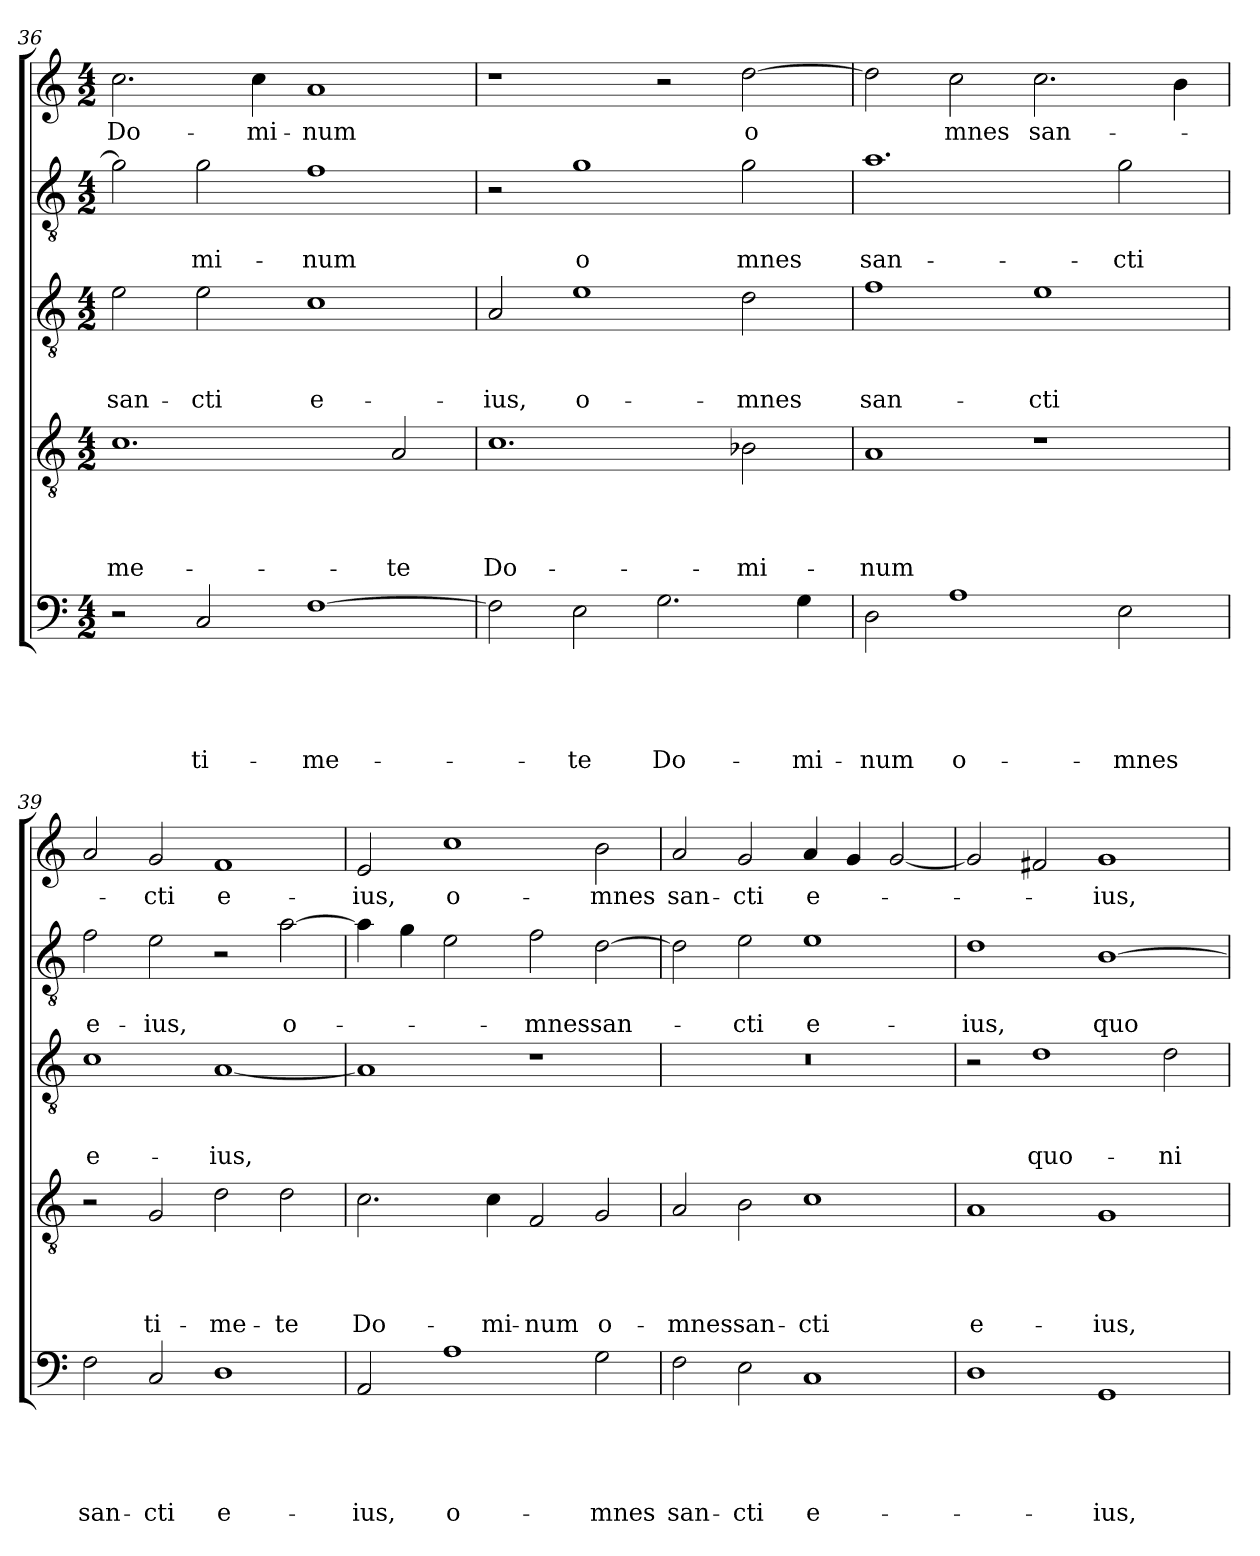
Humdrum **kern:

**kern	**text	**text	**text	**text	**text	**kern	**text	**text	**text	**text	**kern	**text	**text	**text	**kern	**text	**text	**kern	**text
*part5	*part5	*part5	*part5	*part5	*part5	*part4	*part4	*part4	*part4	*part4	*part3	*part3	*part3	*part3	*part2	*part2	*part2	*part1	*part1
*staff5	*staff5	*staff5	*staff5	*staff5	*staff5	*staff4	*staff4	*staff4	*staff4	*staff4	*staff3	*staff3	*staff3	*staff3	*staff2	*staff2	*staff2	*staff1	*staff1
!!LO:LB:g=z
*clefF4	*	*	*	*	*	*clefGv2	*	*	*	*	*clefGv2	*	*	*	*clefGv2	*	*	*clefG2	*
*k[]	*	*	*	*	*	*k[]	*	*	*	*	*k[]	*	*	*	*k[]	*	*	*k[]	*
*C:	*	*	*	*	*	*C:	*	*	*	*	*C:	*	*	*	*C:	*	*	*C:	*
*M4/2	*	*	*	*	*	*M4/2	*	*	*	*	*M4/2	*	*	*	*M4/2	*	*	*M4/2	*
=36	=36	=36	=36	=36	=36	=36	=36	=36	=36	=36	=36	=36	=36	=36	=36	=36	=36	=36	=36
!	!	!	!	!	!	!	!	!	!	!LO:LY:b	!	!	!	!LO:LY:b	!	!	!	!	!LO:LY:b
2r	.	.	.	.	.	1.c	.	.	.	-me-	2e\	.	.	san-	2g\]	.	.	2.cc\	Do-
!	!	!	!	!	!LO:LY:b	!	!	!	!	!	!	!	!	!LO:LY:b	!	!	!LO:LY:b	!	!
2C/	.	.	.	.	ti-	.	.	.	.	.	2e\	.	.	-cti	2g\	.	-mi-	.	.
!	!	!	!	!	!	!	!	!	!	!	!	!	!	!	!	!	!	!	!LO:LY:b
.	.	.	.	.	.	.	.	.	.	.	.	.	.	.	.	.	.	4cc\	-mi-
!	!	!	!	!	!LO:LY:b	!	!	!	!	!	!	!	!	!LO:LY:b	!	!	!LO:LY:b	!	!LO:LY:b
[1F	.	.	.	.	-me-	.	.	.	.	.	1c	.	.	e-	1f	.	-num	1a	-num
!	!	!	!	!	!	!	!	!	!	!LO:LY:b	!	!	!	!	!	!	!	!	!
.	.	.	.	.	.	2A/	.	.	.	-te	.	.	.	.	.	.	.	.	.
=37	=37	=37	=37	=37	=37	=37	=37	=37	=37	=37	=37	=37	=37	=37	=37	=37	=37	=37	=37
!	!	!	!	!	!	!	!	!	!	!LO:LY:b	!	!	!	!LO:LY:b	!	!	!	!	!
2F\]	.	.	.	.	.	1.c	.	.	.	Do-	2A/	.	.	-ius,	2r	.	.	1r	.
!	!	!	!	!	!LO:LY:b	!	!	!	!	!	!	!	!	!LO:LY:b	!	!	!LO:LY:b	!	!
2E\	.	.	.	.	-te	.	.	.	.	.	1e	.	.	o-	1g	.	o	.	.
!	!	!	!	!	!LO:LY:b	!	!	!	!	!	!	!	!	!	!	!	!	!	!
2.G\	.	.	.	.	Do-	.	.	.	.	.	.	.	.	.	.	.	.	2r	.
!	!	!	!	!	!	!	!	!	!	!LO:LY:b	!	!	!	!LO:LY:b	!	!	!LO:LY:b	!	!LO:LY:b
.	.	.	.	.	.	2B-X\	.	.	.	-mi-	2d\	.	.	-mnes	2g\	.	mnes	[2dd\	o
!	!	!	!	!	!LO:LY:b	!	!	!	!	!	!	!	!	!	!	!	!	!	!
4G\	.	.	.	.	-mi-	.	.	.	.	.	.	.	.	.	.	.	.	.	.
=38	=38	=38	=38	=38	=38	=38	=38	=38	=38	=38	=38	=38	=38	=38	=38	=38	=38	=38	=38
*k[]	*	*	*	*	*	*k[]	*	*	*	*	*k[]	*	*	*	*k[]	*	*	*k[]	*
*C:	*	*	*	*	*	*C:	*	*	*	*	*C:	*	*	*	*C:	*	*	*C:	*
!	!	!	!	!	!LO:LY:b	!	!	!	!	!LO:LY:b	!	!	!	!LO:LY:b	!	!	!LO:LY:b	!	!
2D\	.	.	.	.	-num	1A	.	.	.	-num	1f	.	.	san-	1.a	.	san-	2dd\]	.
!	!	!	!	!	!LO:LY:b	!	!	!	!	!	!	!	!	!	!	!	!	!	!LO:LY:b
1A	.	.	.	.	o-	.	.	.	.	.	.	.	.	.	.	.	.	2cc\	mnes
!	!	!	!	!	!	!	!	!	!	!	!	!	!	!LO:LY:b	!	!	!	!	!LO:LY:b
.	.	.	.	.	.	1r	.	.	.	.	1e	.	.	-cti	.	.	.	2.cc\	san-
!	!	!	!	!	!LO:LY:b	!	!	!	!	!	!	!	!	!	!	!	!LO:LY:b	!	!
2E\	.	.	.	.	-mnes	.	.	.	.	.	.	.	.	.	2g\	.	-cti	.	.
.	.	.	.	.	.	.	.	.	.	.	.	.	.	.	.	.	.	4b\	.
=39	=39	=39	=39	=39	=39	=39	=39	=39	=39	=39	=39	=39	=39	=39	=39	=39	=39	=39	=39
!	!	!	!	!	!LO:LY:b	!	!	!	!	!	!	!	!	!LO:LY:b	!	!	!LO:LY:b	!	!
2F\	.	.	.	.	san-	2r	.	.	.	.	1c	.	.	e-	2f\	.	e-	2a/	.
!	!	!	!	!	!LO:LY:b	!	!	!	!	!LO:LY:b	!	!	!	!	!	!	!LO:LY:b	!	!LO:LY:b
2C/	.	.	.	.	-cti	2G/	.	.	.	ti-	.	.	.	.	2e\	.	-ius,	2g/	-cti
!	!	!	!	!	!LO:LY:b	!	!	!	!	!LO:LY:b	!	!	!	!LO:LY:b	!	!	!	!	!LO:LY:b
1D	.	.	.	.	e-	2d\	.	.	.	-me-	[1A	.	.	-ius,	2r	.	.	1f	e-
!	!	!	!	!	!	!	!	!	!	!LO:LY:b	!	!	!	!	!	!	!LO:LY:b	!	!
.	.	.	.	.	.	2d\	.	.	.	-te	.	.	.	.	[2a\	.	o-	.	.
=40	=40	=40	=40	=40	=40	=40	=40	=40	=40	=40	=40	=40	=40	=40	=40	=40	=40	=40	=40
!	!	!	!	!	!LO:LY:b	!	!	!	!	!LO:LY:b	!	!	!	!	!	!	!	!	!LO:LY:b
2AA/	.	.	.	.	-ius,	2.c\	.	.	.	Do-	1A]	.	.	.	4a\]	.	.	2e/	-ius,
.	.	.	.	.	.	.	.	.	.	.	.	.	.	.	4g\	.	.	.	.
!	!	!	!	!	!LO:LY:b	!	!	!	!	!	!	!	!	!	!	!	!	!	!LO:LY:b
1A	.	.	.	.	o-	.	.	.	.	.	.	.	.	.	2e\	.	.	1cc	o-
!	!	!	!	!	!	!	!	!	!	!LO:LY:b	!	!	!	!	!	!	!	!	!
.	.	.	.	.	.	4c\	.	.	.	-mi-	.	.	.	.	.	.	.	.	.
!	!	!	!	!	!	!	!	!	!	!LO:LY:b	!	!	!	!	!	!	!LO:LY:b	!	!
.	.	.	.	.	.	2F/	.	.	.	-num	1r	.	.	.	2f\	.	-mnes	.	.
!	!	!	!	!	!LO:LY:b	!	!	!	!	!LO:LY:b	!	!	!	!	!	!	!LO:LY:b	!	!LO:LY:b
2G\	.	.	.	.	-mnes	2G/	.	.	.	o-	.	.	.	.	[2d\	.	san-	2b\	-mnes
=41	=41	=41	=41	=41	=41	=41	=41	=41	=41	=41	=41	=41	=41	=41	=41	=41	=41	=41	=41
!	!	!	!	!	!LO:LY:b	!	!	!	!	!LO:LY:b	!	!	!	!	!	!	!	!	!LO:LY:b
2F\	.	.	.	.	san-	2A/	.	.	.	-mnes	0r	.	.	.	2d\]	.	.	2a/	san-
!	!	!	!	!	!LO:LY:b	!	!	!	!	!LO:LY:b	!	!	!	!	!	!	!LO:LY:b	!	!LO:LY:b
2E\	.	.	.	.	-cti	2B\	.	.	.	san-	.	.	.	.	2e\	.	-cti	2g/	-cti
!	!	!	!	!	!LO:LY:b	!	!	!	!	!LO:LY:b	!	!	!	!	!	!	!LO:LY:b	!	!LO:LY:b
1C	.	.	.	.	e-	1c	.	.	.	-cti	.	.	.	.	1e	.	e-	4a/	e-
.	.	.	.	.	.	.	.	.	.	.	.	.	.	.	.	.	.	4g/	.
.	.	.	.	.	.	.	.	.	.	.	.	.	.	.	.	.	.	[2g/	.
!!LO:LB:g=z
=42	=42	=42	=42	=42	=42	=42	=42	=42	=42	=42	=42	=42	=42	=42	=42	=42	=42	=42	=42
!	!	!	!	!	!	!	!	!	!	!LO:LY:b	!	!	!	!	!	!	!LO:LY:b	!	!
1D	.	.	.	.	.	1A	.	.	.	e-	2r	.	.	.	1d	.	-ius,	2g/]	.
!	!	!	!	!	!	!	!	!	!	!	!	!	!	!LO:LY:b	!	!	!	!	!
.	.	.	.	.	.	.	.	.	.	.	1d	.	.	quo-	.	.	.	2f#X/	.
!	!	!	!	!	!LO:LY:b	!	!	!	!	!LO:LY:b	!	!	!	!	!	!	!LO:LY:b	!	!LO:LY:b
1GG	.	.	.	.	-ius,	1G	.	.	.	-ius,	.	.	.	.	[1B	.	quo-	1g	-ius,
!	!	!	!	!	!	!	!	!	!	!	!	!	!	!LO:LY:b	!	!	!	!	!
.	.	.	.	.	.	.	.	.	.	.	2d\	.	.	-ni-	.	.	.	.	.
=	=	=	=	=	=	=	=	=	=	=	=	=	=	=	=	=	=	=	=
*-	*-	*-	*-	*-	*-	*-	*-	*-	*-	*-	*-	*-	*-	*-	*-	*-	*-	*-	*-
